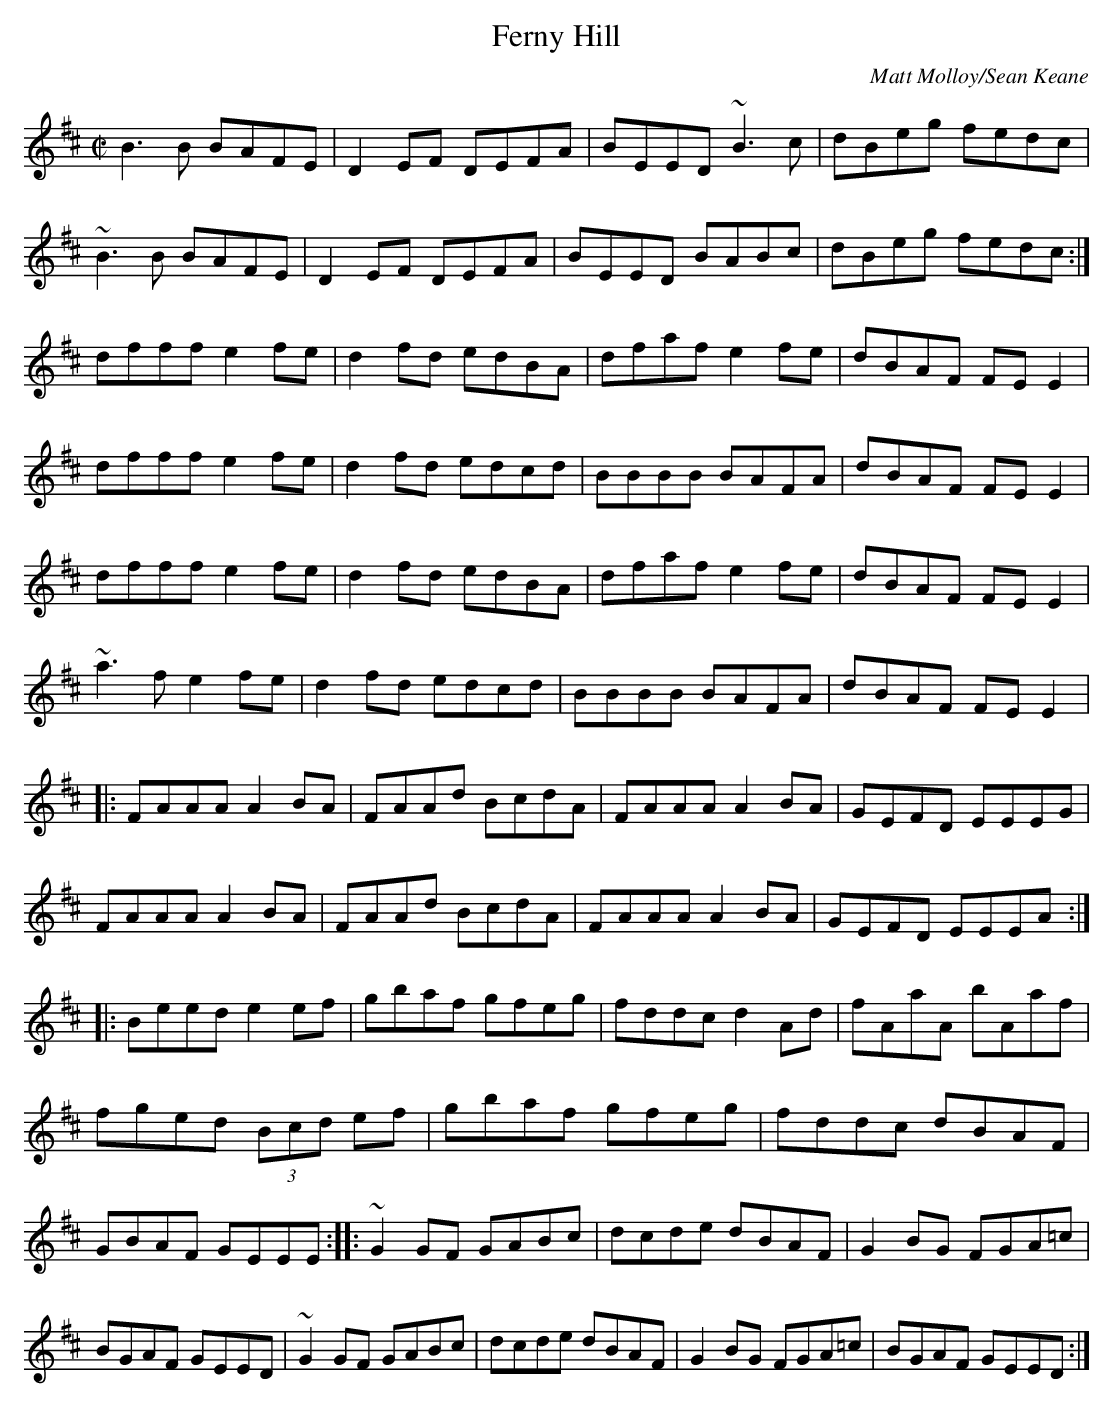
X:1
T:Ferny Hill
M:C|
L:1/8
C:Matt Molloy/Sean Keane
K:EDor
B3 B BAFE|D2EF DEFA|BEED ~B3 c|dBeg fedc|~B3 B \
BAFE|D2EF DEFA|BEED BABc|dBeg fedc:|dfff e2\
fe|d2fd edBA|dfaf e2fe|dBAF FE E2|dfff e2fe|\
d2fd edcd|BBBB BAFA|dBAF FE E2|dfff e2fe|d2\
fd edBA|dfaf e2fe|dBAF FE E2|~a3 f e2fe|d2fd \
edcd|BBBB BAFA|dBAF FE E2|:FAAA A2BA|\
FAAd BcdA|FAAA A2BA|GEFD EEEG|FAAA A2BA|\
FAAd BcdA|FAAA A2BA|GEFD EEEA::Beed e2ef|\
gbaf gfeg|fddc d2Ad|fAaA bAaf|fged (3Bcd ef|\
gbaf gfeg|fddc dBAF|GBAF GEEE::~G2GF GABc|\
dcde dBAF|G2BG FGA=c|BGAF GEED|~G2GF GABc|\
dcde dBAF|G2BG FGA=c|BGAF GEED:|
